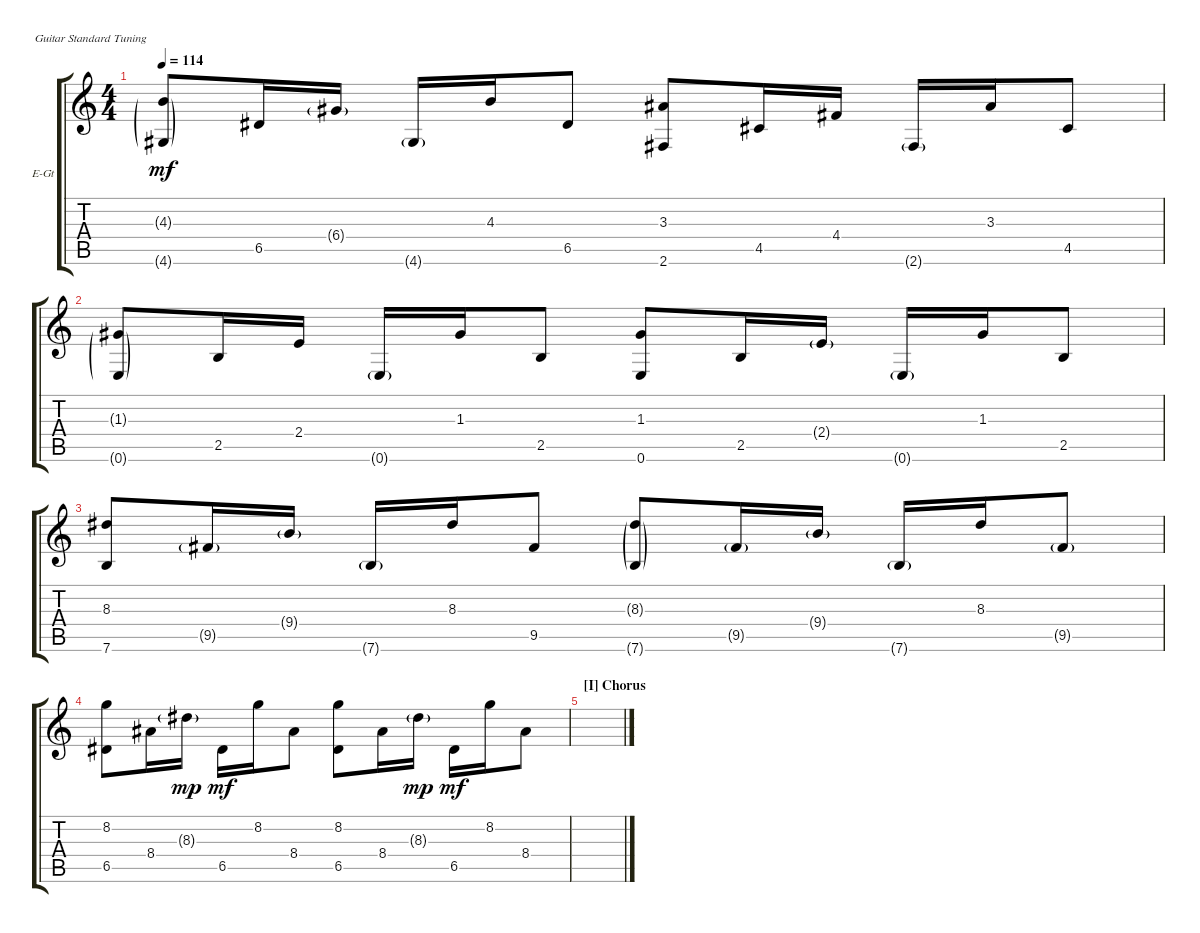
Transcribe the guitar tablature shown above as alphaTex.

\defaultSystemsLayout 4
\bracketExtendMode groupsimilarinstruments
\firstSystemTrackNameOrientation horizontal
\otherSystemsTrackNameOrientation horizontal
\track ("Electric Guitar" "E-Gt") {mute instrument electricguitarclean}
\staff {score tabs}
\tuning (E4 B3 G3 D3 A2 E2)
\ts (4 4)
\tempo 114
\clef g2
\ks c
(4.3{g} 4.6{g}).8{dy mf} 6.5.16 6.4{g}.16 4.6{g}.16 4.3.16 6.5.8 (3.3 2.6).8 4.5.16 4.4.16 2.6{g}.16 3.3.16 4.5.8 |
(1.3{g} 0.6{g}).8 2.5.16 2.4.16 0.6{g}.16 1.3.16 2.5.8 (1.3 0.6).8 2.5.16 2.4{g}.16 0.6{g}.16 1.3.16 2.5.8 |
(8.3 7.6).8 9.5{g}.16 9.4{g}.16 7.6{g}.16 8.3.16 9.5.8 (8.3{g} 7.6{g}).8 9.5{g}.16 9.4{g}.16 7.6{g}.16 8.3.16 9.5{g}.8 |
(8.2 6.5).8 8.4.16 8.3{g}.16{dy mp} 6.5.16{dy mf} 8.2.16 8.4.8 (8.2 6.5).8 8.4.16 8.3{g}.16{dy mp} 6.5.16{dy mf} 8.2.16 8.4.8 |
\section ("I" "Chorus")
